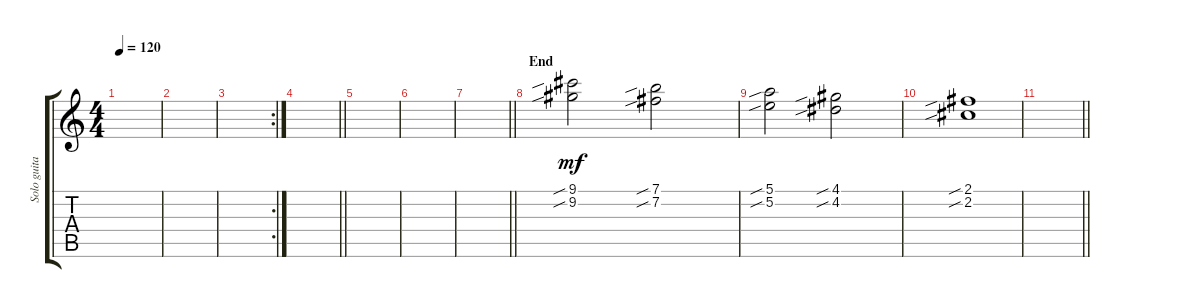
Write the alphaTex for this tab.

\track ("Solo guitar" "Solo guita") {instrument distortionguitar}
\staff {score tabs}
\tuning (E4 B3 G3 D3 A2 E2) {hide}
\ts (4 4)
\tempo 120
\clef g2
\ks c
|
|
\rc 2
|
\barLineRight lightlight
|
|
|
\barLineRight lightlight
|
\section ("" "End")
(9.1{sib} 9.2{sib}).2{dy mf} (7.1{sib} 7.2{sib}).2 |
(5.1{sib} 5.2{sib}).2 (4.1{sib} 4.2{sib}).2 |
(2.1{sib} 2.2{sib}).1 |
\barLineRight lightlight
